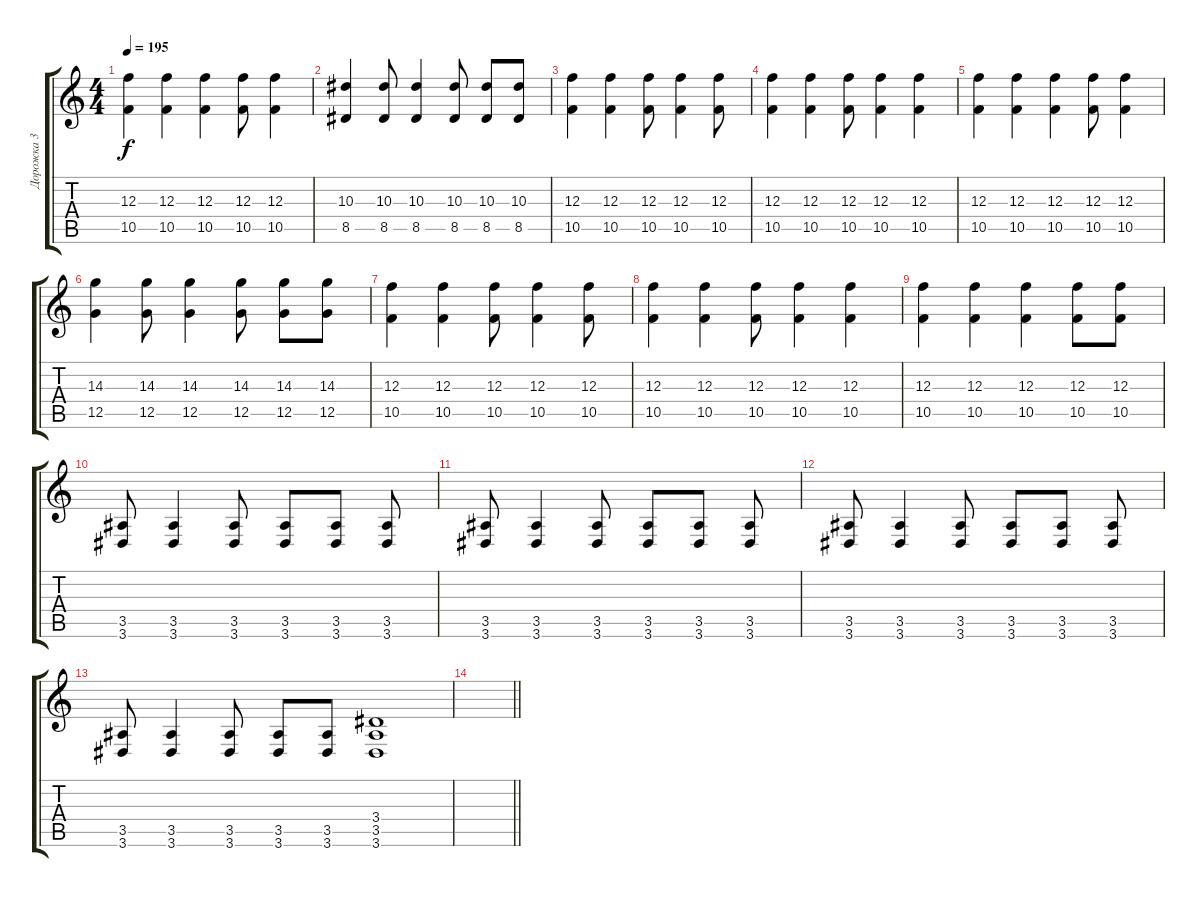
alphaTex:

\track ("Дорожка 3" "Дорожка 3") {instrument overdrivenguitar}
\staff {score tabs}
\tuning (D4 A3 F3 C3 G2 C2) {hide}
\ts (4 4)
\tempo 195
\clef g2
\ks c
(12.3 10.5).4{dy f} (12.3 10.5).4 (12.3 10.5).4 (12.3 10.5).8 (12.3 10.5).4 |
(10.3 8.5).4 (10.3 8.5).8 (10.3 8.5).4 (10.3 8.5).8 (10.3 8.5).8 (10.3 8.5).8 |
(12.3 10.5).4 (12.3 10.5).4 (12.3 10.5).8 (12.3 10.5).4 (12.3 10.5).8 |
(12.3 10.5).4 (12.3 10.5).4 (12.3 10.5).8 (12.3 10.5).4 (12.3 10.5).4 |
(12.3 10.5).4 (12.3 10.5).4 (12.3 10.5).4 (12.3 10.5).8 (12.3 10.5).4 |
(14.3 12.5).4 (14.3 12.5).8 (14.3 12.5).4 (14.3 12.5).8 (14.3 12.5).8 (14.3 12.5).8 |
(12.3 10.5).4 (12.3 10.5).4 (12.3 10.5).8 (12.3 10.5).4 (12.3 10.5).8 |
(12.3 10.5).4 (12.3 10.5).4 (12.3 10.5).8 (12.3 10.5).4 (12.3 10.5).4 |
(12.3 10.5).4 (12.3 10.5).4 (12.3 10.5).4 (12.3 10.5).8 (12.3 10.5).8 |
(3.5 3.6).8 (3.5 3.6).4 (3.5 3.6).8 (3.5 3.6).8 (3.5 3.6).8 (3.5 3.6).8 |
(3.5 3.6).8 (3.5 3.6).4 (3.5 3.6).8 (3.5 3.6).8 (3.5 3.6).8 (3.5 3.6).8 |
(3.5 3.6).8 (3.5 3.6).4 (3.5 3.6).8 (3.5 3.6).8 (3.5 3.6).8 (3.5 3.6).8 |
(3.5 3.6).8 (3.5 3.6).4 (3.5 3.6).8 (3.5 3.6).8 (3.5 3.6).8 (3.4 3.5 3.6).1 |
\barLineRight lightlight
